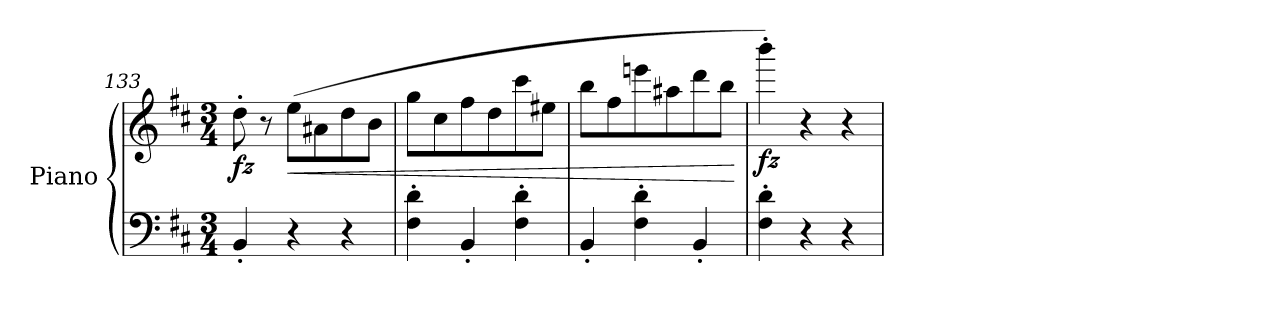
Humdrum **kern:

**kern	**kern	**dynam
*part1	*part1	*part1
*staff2	*staff1	*staff1/2
*I"Piano	*	*
*I'Pno	*	*
*clefF4	*clefG2	*
*k[f#c#]	*k[f#c#]	*
*M3/4	*M3/4	*
=133	=133	=133
!	!	!LO:DY:b
4BB'/	8dd'\	fz
.	8r	.
!	!	!LO:HP:b
4r	(8ee\L	<
.	8a#X\	.
4r	8dd\	.
.	8b\J	.
=134	=134	=134
4F#\' 4d\'	8gg\L	.
.	8cc#\	.
4BB'/	8ff#\	.
.	8dd\	.
4F#\' 4d\'	8ccc#\	.
.	8ee#X\J	.
=135	=135	=135
4BB'/	8bb\L	.
.	8ff#\	.
4F#\' 4d\'	8eeen\	.
.	8aa#X\	.
4BB'/	8ddd\	.
.	8bb\J	.
.	.	[
=136	=136	=136
!	!	!LO:DY:b
4F#\' 4d\'	4bbb'\)	fz
4r	4r	.
4r	4r	.
=	=	=
*-	*-	*-
